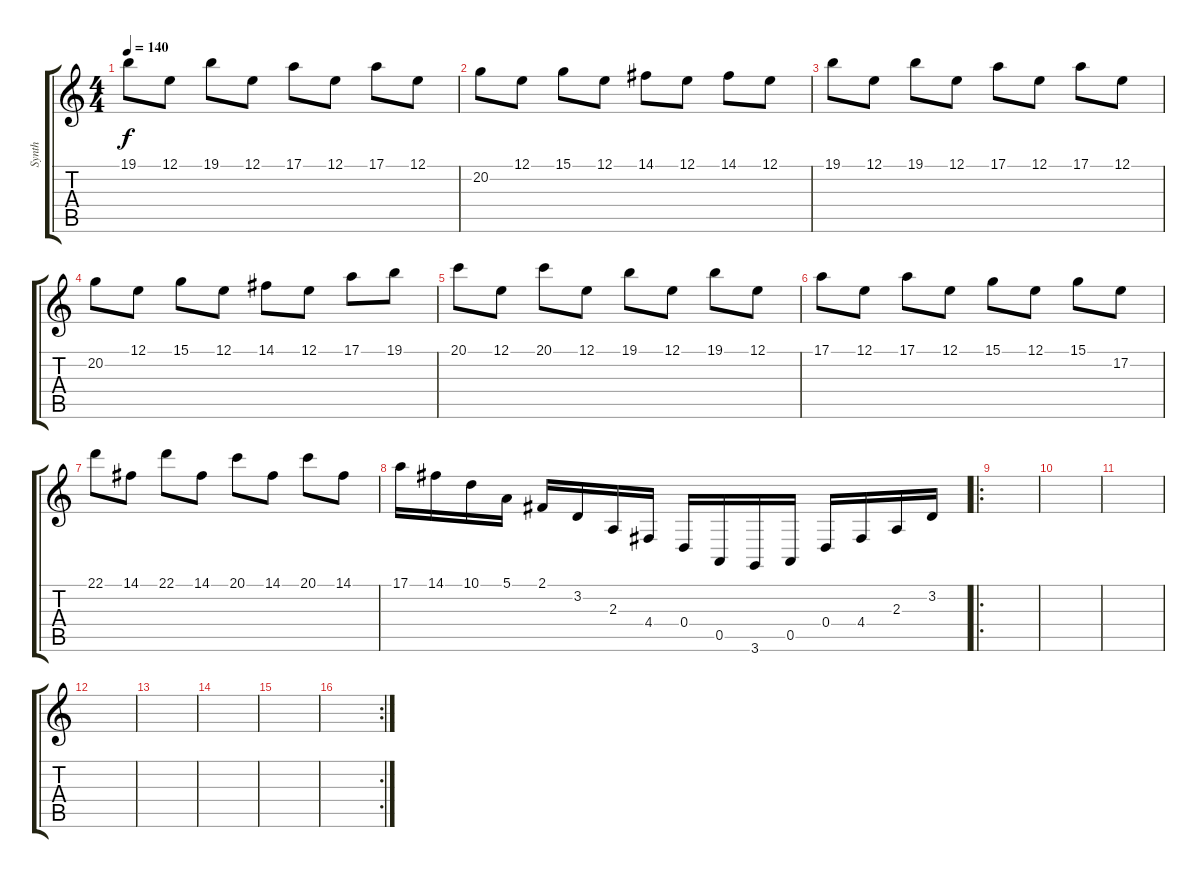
\track ("Synth" "Synth") {instrument lead1square}
\staff {score tabs}
\tuning (E4 B3 G3 D3 A2 E2) {hide}
\ts (4 4)
\tempo 140
\clef g2
\ks c
19.1.8{dy f} 12.1.8 19.1.8 12.1.8 17.1.8 12.1.8 17.1.8 12.1.8 |
20.2.8 12.1.8 15.1.8 12.1.8 14.1.8 12.1.8 14.1.8 12.1.8 |
19.1.8 12.1.8 19.1.8 12.1.8 17.1.8 12.1.8 17.1.8 12.1.8 |
20.2.8 12.1.8 15.1.8 12.1.8 14.1.8 12.1.8 17.1.8 19.1.8 |
20.1.8 12.1.8 20.1.8 12.1.8 19.1.8 12.1.8 19.1.8 12.1.8 |
17.1.8 12.1.8 17.1.8 12.1.8 15.1.8 12.1.8 15.1.8 17.2.8 |
22.1.8 14.1.8 22.1.8 14.1.8 20.1.8 14.1.8 20.1.8 14.1.8 |
17.1.16 14.1.16 10.1.16 5.1.16 2.1.16 3.2.16 2.3.16 4.4.16 0.4.16 0.5.16 3.6.16 0.5.16 0.4.16 4.4.16 2.3.16 3.2.16 |
\ro
|
|
|
|
|
|
|
\rc 2
